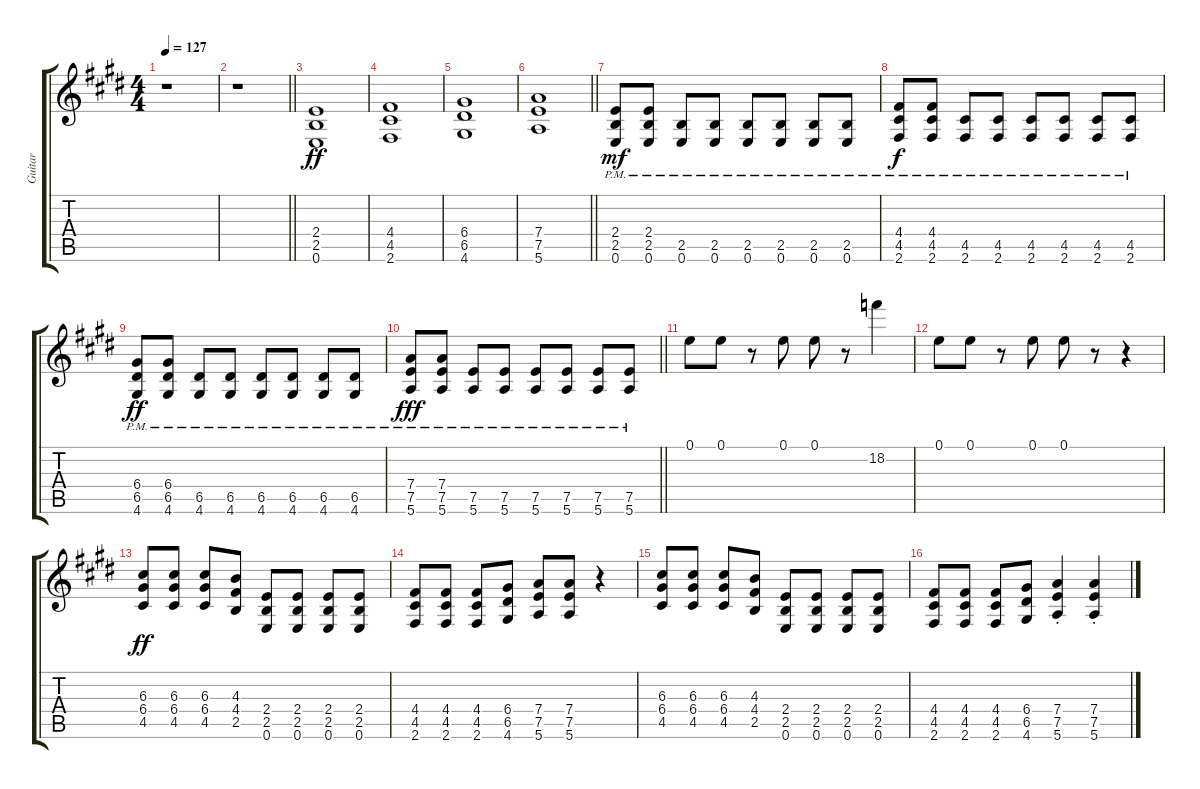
\track ("Guitar" "Guitar") {instrument distortionguitar}
\staff {score tabs}
\tuning (E4 B3 G3 D3 A2 E2) {hide}
\ts (4 4)
\tempo 127
\clef g2
\ks e
r.1{dy ff} |
\barLineRight lightlight
r.1 |
(2.4 2.5 0.6).1 |
(4.4 4.5 2.6).1 |
(6.4 6.5 4.6).1 |
\barLineRight lightlight
(7.4 7.5 5.6).1 |
(2.4{pm} 2.5{pm} 0.6{pm}).8{dy mf} (2.4{pm} 2.5{pm} 0.6{pm}).8 (2.5{pm} 0.6{pm}).8 (2.5{pm} 0.6{pm}).8 (2.5{pm} 0.6{pm}).8 (2.5{pm} 0.6{pm}).8 (2.5{pm} 0.6{pm}).8 (2.5{pm} 0.6{pm}).8 |
(4.4{pm} 4.5{pm} 2.6{pm}).8{dy f} (4.4{pm} 4.5{pm} 2.6{pm}).8 (4.5{pm} 2.6{pm}).8 (4.5{pm} 2.6{pm}).8 (4.5{pm} 2.6{pm}).8 (4.5{pm} 2.6{pm}).8 (4.5{pm} 2.6{pm}).8 (4.5{pm} 2.6{pm}).8 |
(6.4{pm} 6.5{pm} 4.6{pm}).8{dy ff} (6.4{pm} 6.5{pm} 4.6{pm}).8 (6.5{pm} 4.6{pm}).8 (6.5{pm} 4.6{pm}).8 (6.5{pm} 4.6{pm}).8 (6.5{pm} 4.6{pm}).8 (6.5{pm} 4.6{pm}).8 (6.5{pm} 4.6{pm}).8 |
\barLineRight lightlight
(7.4{pm} 7.5{pm} 5.6{pm}).8{dy fff} (7.4{pm} 7.5{pm} 5.6{pm}).8 (7.5{pm} 5.6{pm}).8 (7.5{pm} 5.6{pm}).8 (7.5{pm} 5.6{pm}).8 (7.5{pm} 5.6{pm}).8 (7.5{pm} 5.6{pm}).8 (7.5{pm} 5.6{pm}).8 |
0.1.8 0.1.8 r.8 0.1.8 0.1.8 r.8 18.2.4 |
0.1.8 0.1.8 r.8 0.1.8 0.1.8 r.8 r.4 |
(6.3 6.4 4.5).8{dy ff} (6.3 6.4 4.5).8 (6.3 6.4 4.5).8 (4.3 4.4 2.5).8 (2.4 2.5 0.6).8 (2.4 2.5 0.6).8 (2.4 2.5 0.6).8 (2.4 2.5 0.6).8 |
(4.4 4.5 2.6).8 (4.4 4.5 2.6).8 (4.4 4.5 2.6).8 (6.4 6.5 4.6).8 (7.4 7.5 5.6).8 (7.4 7.5 5.6).8 r.4 |
(6.3 6.4 4.5).8 (6.3 6.4 4.5).8 (6.3 6.4 4.5).8 (4.3 4.4 2.5).8 (2.4 2.5 0.6).8 (2.4 2.5 0.6).8 (2.4 2.5 0.6).8 (2.4 2.5 0.6).8 |
(4.4 4.5 2.6).8 (4.4 4.5 2.6).8 (4.4 4.5 2.6).8 (6.4 6.5 4.6).8 (7.4{st} 7.5{st} 5.6{st}).4 (7.4{st} 7.5{st} 5.6{st}).4
